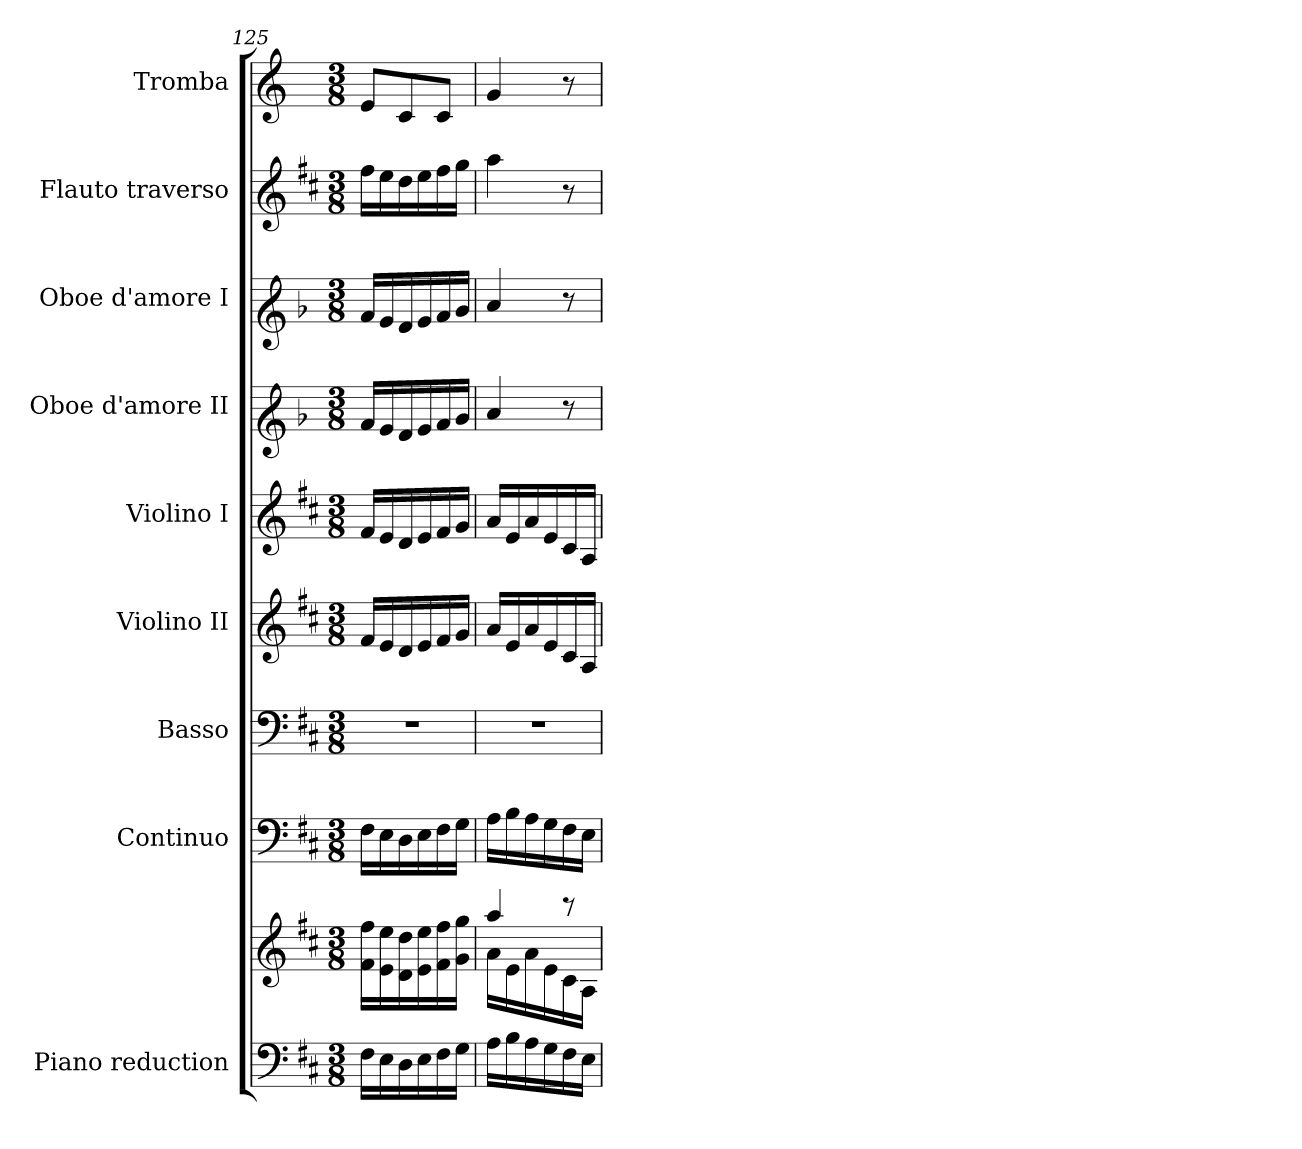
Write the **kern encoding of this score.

**kern	**kern	**kern	**kern	**kern	**kern	**kern	**kern	**kern	**kern
*part9	*part9	*part8	*part7	*part6	*part5	*part4	*part3	*part2	*part1
*staff10	*staff9	*staff8	*staff7	*staff6	*staff5	*staff4	*staff3	*staff2	*staff1
*I"Piano reduction	*	*I"Continuo	*I"Basso	*I"Violino II	*I"Violino I	*I"Oboe d'amore II	*I"Oboe d'amore I	*I"Flauto traverso	*I"Tromba
*I'Pno	*	*	*	*I'Vln	*I'Vln	*	*	*I'Fl	*
*clefF4	*clefG2	*clefF4	*clefF4	*clefG2	*clefG2	*clefG1	*clefG1	*clefG2	*clefG2
*	*	*	*	*	*	*ITrd2c3	*ITrd2c3	*	*ITrd-1c-2
*k[f#c#]	*k[f#c#]	*k[f#c#]	*k[f#c#]	*k[f#c#]	*k[f#c#]	*k[f#c#]	*k[f#c#]	*k[f#c#]	*k[f#c#]
*M3/8	*M3/8	*M3/8	*M3/8	*M3/8	*M3/8	*M3/8	*M3/8	*M3/8	*M3/8
=125	=125	=125	=125	=125	=125	=125	=125	=125	=125
16F#\LL	16f#\ 16ff#\LL	16F#\LL	4.r	16f#/LL	16f#/LL	16f#/LL	16f#/LL	16ff#\LL	8f#/L
16E\	16e\ 16ee\	16E\	.	16e/	16e/	16e/	16e/	16ee\	.
16D\	16d\ 16dd\	16D\	.	16d/	16d/	16d/	16d/	16dd\	8d/
16E\	16e\ 16ee\	16E\	.	16e/	16e/	16e/	16e/	16ee\	.
16F#\	16f#\ 16ff#\	16F#\	.	16f#/	16f#/	16f#/	16f#/	16ff#\	8d/J
16G\JJ	16g\ 16gg\JJ	16G\JJ	.	16g/JJ	16g/JJ	16g/JJ	16g/JJ	16gg\JJ	.
=126	=126	=126	=126	=126	=126	=126	=126	=126	=126
*	*^	*	*	*	*	*	*	*	*
16A\LL	4aa/	16a\LL	16A\LL	4.r	16a/LL	16a/LL	4a/	4a/	4aa\	4a/
16B\	.	16e\	16B\	.	16e/	16e/	.	.	.	.
16A\	.	16a\	16A\	.	16a/	16a/	.	.	.	.
16G\	.	16e\	16G\	.	16e/	16e/	.	.	.	.
16F#\	8r	16c#\	16F#\	.	16c#/	16c#/	8r	8r	8r	8r
16E\JJ	.	16A\JJ	16E\JJ	.	16A/JJ	16A/JJ	.	.	.	.
*	*v	*v	*	*	*	*	*	*	*	*
=	=	=	=	=	=	=	=	=	=
*-	*-	*-	*-	*-	*-	*-	*-	*-	*-
